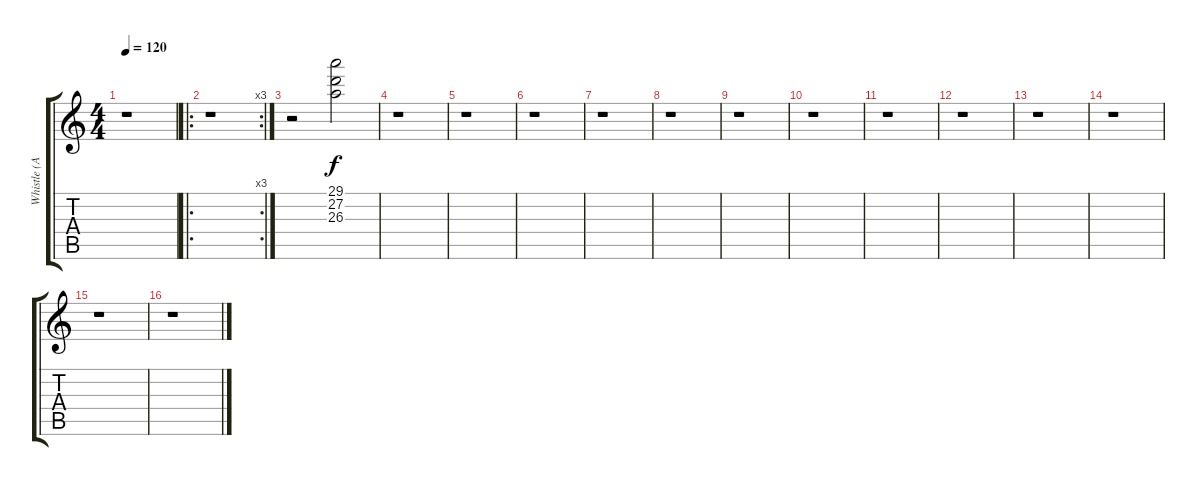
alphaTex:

\track ("Whistle (Adam?)" "Whistle (A") {instrument ocarina}
\staff {score tabs}
\tuning (E4 B3 G3 D3 A2 E2) {hide}
\ts (4 4)
\tempo 120
\clef g2
\ks c
r.1{dy f instrument ocarina} |
\ro
\rc 3
r.1 |
r.2 (29.1 27.2 26.3).2 |
r.1 |
r.1 |
r.1 |
r.1 |
r.1 |
r.1 |
r.1 |
r.1 |
r.1 |
r.1 |
r.1 |
r.1 |
r.1
